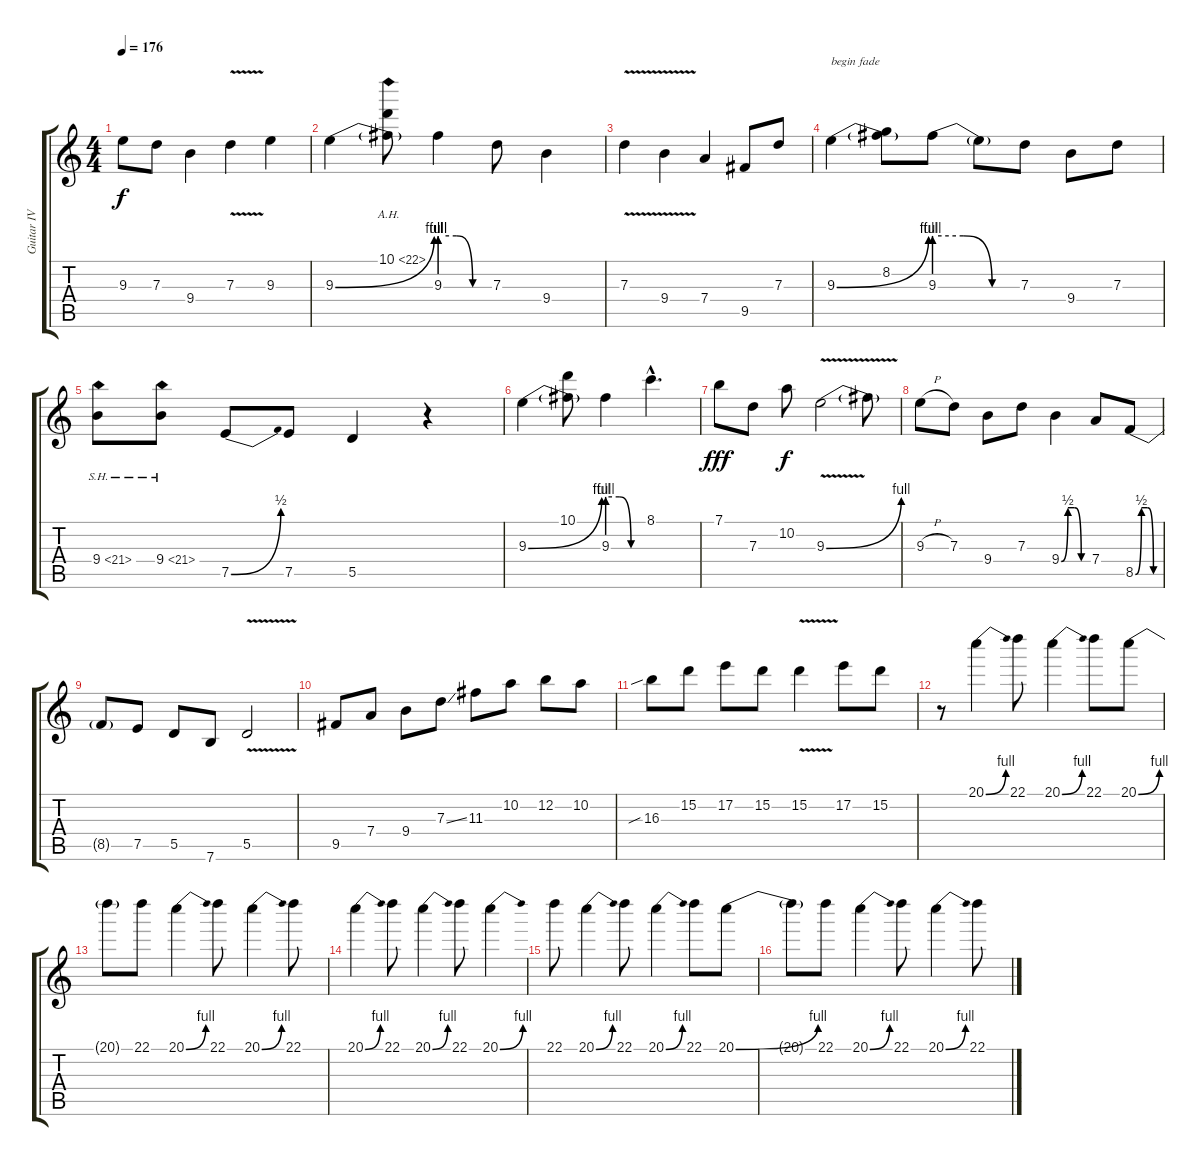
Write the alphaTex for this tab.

\track ("Guitar IV - Solo" "Guitar IV ") {instrument overdrivenguitar}
\staff {score tabs}
\tuning (E4 B3 G3 D3 A2 E2) {hide}
\ts (4 4)
\tempo 176
\clef g2
\ks c
9.3{t}.8{dy f} 7.3.8 9.4.4 7.3{v}.4 9.3.4 |
9.3{be (bend 0 0 60 4)}.4 (10.1{ah 12} 9.3{t}).8 9.3{be (custom 0 4 20 4 40 0 60 0)}.4 7.3.8 9.4.4 |
7.3{v}.4 9.4{v}.4 7.4.4 9.5.8 7.3.8 |
9.3{be (bend 0 0 60 4)}.4{txt "begin fade" volume 12} (8.2 9.3{t}).8 9.3{be (custom 0 4 20 4 40 0 60 0)}.8 9.3{t}.8 7.3.8 9.4.8 7.3.8 |
9.4{sh 12}.8 9.4{sh 12}.8 7.5{be (bend 0 0 60 2)}.8 7.5.8 5.5.4 r.4 |
9.3{be (bend 0 0 60 4)}.4 (10.1 9.3{t}).8 9.3{be (custom 0 4 20 4 40 0 60 0)}.4 8.1{hac}.4{d} |
7.1.8{dy fff} 7.3.8 10.2.8{dy f} 9.3{be (bend 0 0 60 4) v}.2 9.3{t}.8 |
9.3{h}.8{volume 8} 7.3.8 9.4.8 7.3.8 9.4{be (custom 0 0 15 2 30 2 45 0 60 0)}.4 7.4.8 8.5{be (custom 0 0 15 2 30 2 45 0 60 0)}.8 |
8.5{t}.8 7.5.8 5.5.8 7.6.8 5.5{v}.2 |
9.5.8 7.4.8 9.4.8 7.3{ss}.8 11.3.8 10.2.8 12.2.8 10.2.8 |
16.3{sib}.8 15.2.8 17.2.8 15.2.8 15.2{v}.4 17.2.8 15.2.8 |
r.8{volume 4} 20.1{be (bend 0 0 60 4)}.4 22.1.8 20.1{be (bend 0 0 60 4)}.4 22.1.8 20.1{be (bend 0 0 60 4)}.8 |
20.1{t}.8 22.1.8 20.1{be (bend 0 0 60 4)}.4 22.1.8 20.1{be (bend 0 0 60 4)}.4 22.1.8 |
20.1{be (bend 0 0 60 4)}.4 22.1.8 20.1{be (bend 0 0 60 4)}.4 22.1.8 20.1{be (bend 0 0 60 4)}.4 |
22.1.8 20.1{be (bend 0 0 60 4)}.4 22.1.8 20.1{be (bend 0 0 60 4)}.4 22.1.8 20.1{be (bend 0 0 60 4)}.8 |
20.1{t}.8 22.1.8 20.1{be (bend 0 0 60 4)}.4 22.1.8 20.1{be (bend 0 0 60 4)}.4 22.1.8
